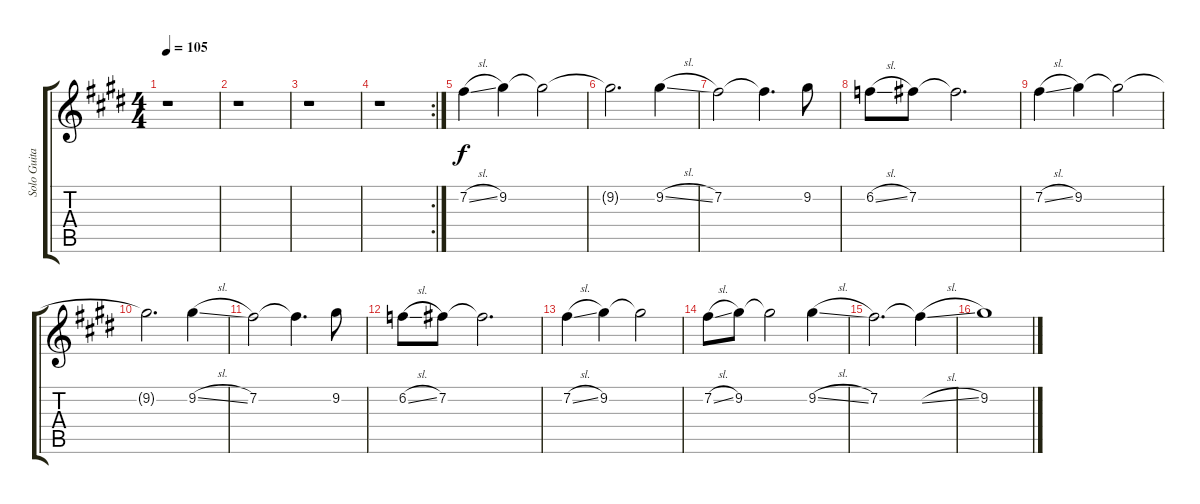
\track ("Solo Guitar" "Solo Guita") {instrument distortionguitar}
\staff {score tabs}
\tuning (E4 B3 G3 D3 A2 E2) {hide}
\ts (4 4)
\tempo 105
\clef g2
\ks e
r.1{dy f} |
\ks c#minor
r.1 |
r.1 |
\rc 2
r.1 |
\ks e
7.2{sl}.4 9.2.4 9.2{t}.2 |
\ks c#minor
9.2{t}.2{d} 9.2{sl}.4 |
7.2.2 7.2{t}.4{d} 9.2.8 |
6.2{sl}.8 7.2.8 7.2{t}.2{d} |
\ks e
7.2{sl}.4 9.2.4 9.2{t}.2 |
\ks c#minor
9.2{t}.2{d} 9.2{sl}.4 |
7.2.2 7.2{t}.4{d} 9.2.8 |
6.2{sl}.8 7.2.8 7.2{t}.2{d} |
\ks e
7.2{sl}.4 9.2.4 9.2{t}.2 |
\ks c#minor
7.2{sl}.8 9.2.8 9.2{t}.2 9.2{sl}.4 |
7.2.2{d} 7.2{sl t}.4 |
9.2.1
